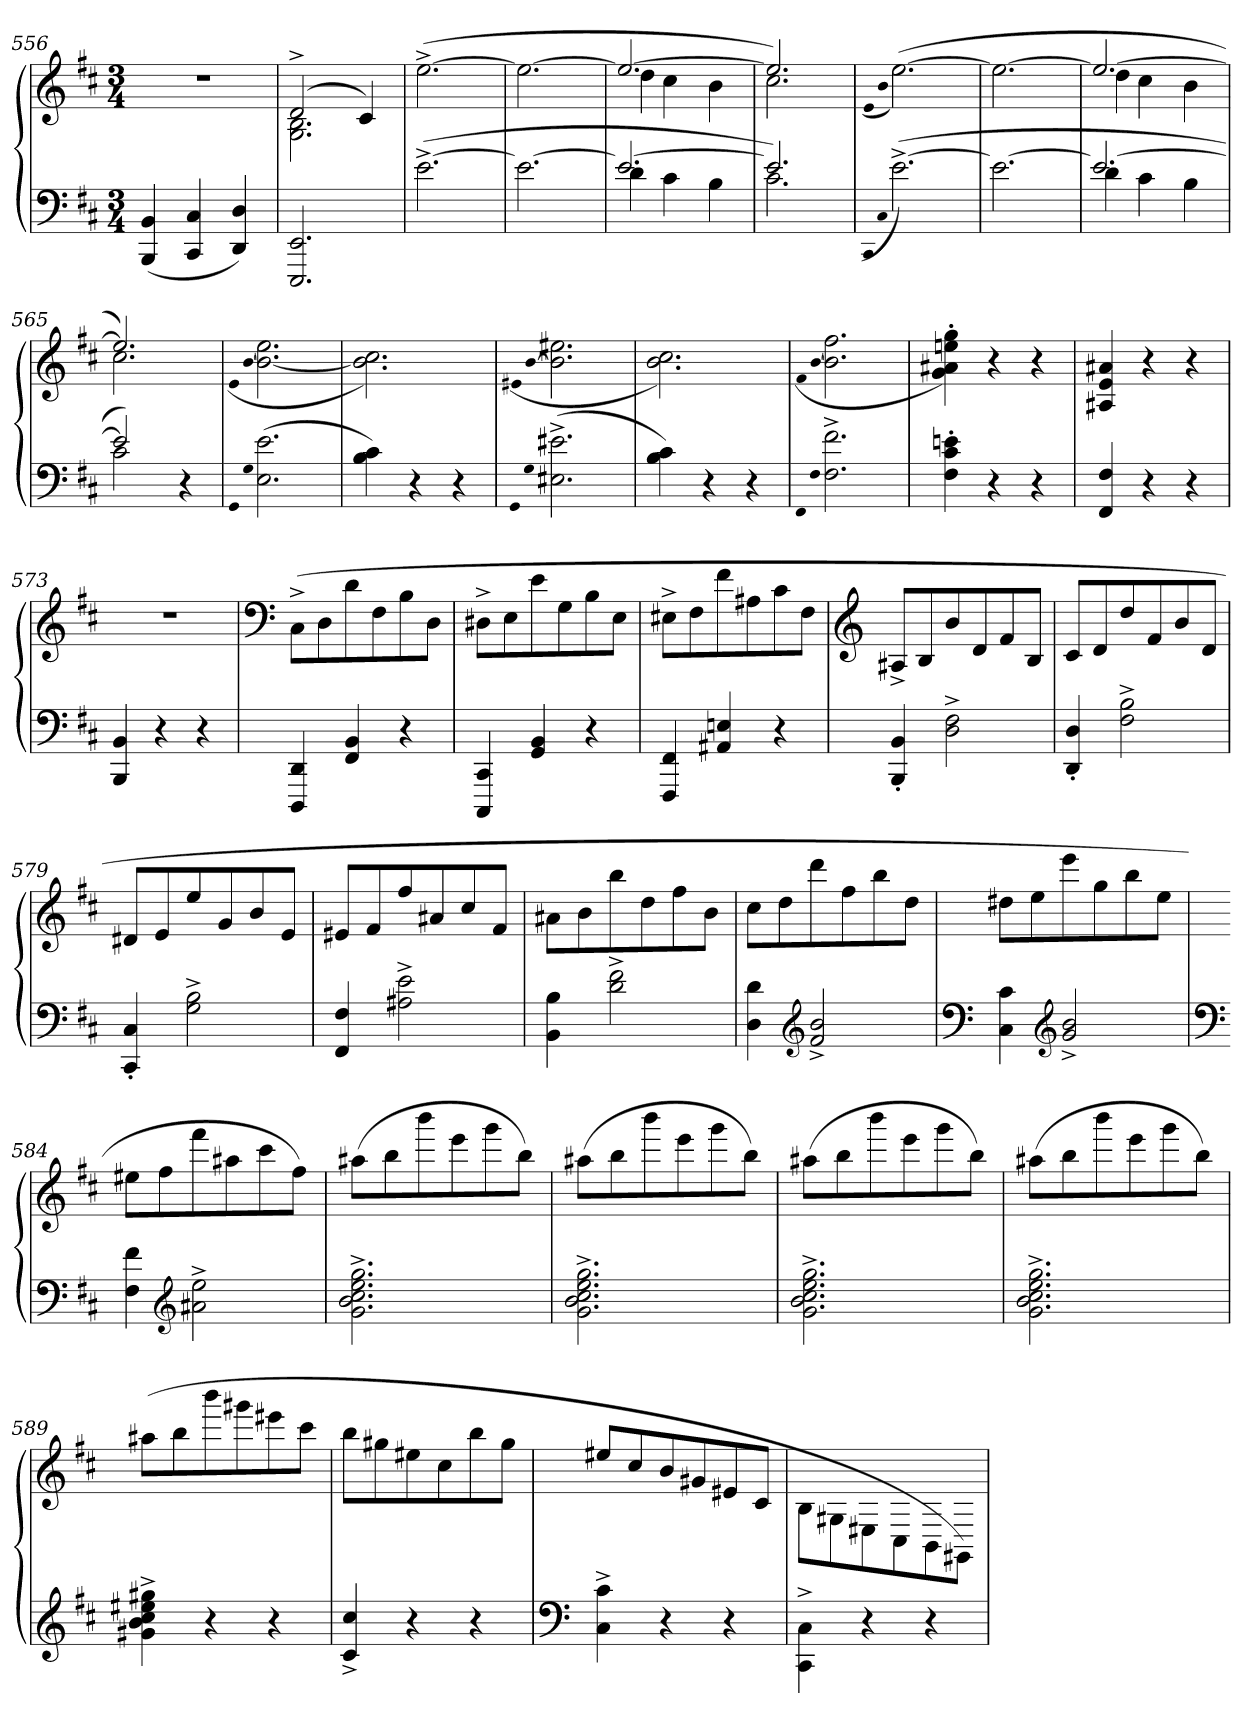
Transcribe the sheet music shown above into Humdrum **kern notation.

**kern	**kern
*part1	*part1
*staff2	*staff1
*clefF4	*clefG2
*k[f#c#]	*k[f#c#]
*M3/4	*M3/4
=556	=556
(4BBB/ 4BB/	2.r
4CC#/ 4C#/	.
4DD/ 4D/)	.
=557	=557
*	*^
2.EEE/ 2.EE/	(2d^/	2.G\ 2.B\
.	4c#/)	.
*	*v	*v
=558	=558
([2.e^\	([2.ee^\
=559	=559
2.e\_	2.ee\_
=560	=560
*^	*^
2.e/_	4d\	2.ee/_	4dd\
.	4c#\	.	4cc#\
.	4B\	.	4b\
=561	=561	=561	=561
2.e/])	2.c#\	2.ee/])	2.cc#\
*v	*v	*	*
*	*v	*v
=562	=562
(qCC#	(qe
qC#	qb
([2.e^\)	([2.ee\)
=563	=563
2.e\_	2.ee\_
=564	=564
*^	*^
2.e/_	4d\	2.ee/_	4dd\
.	4c#\	.	4cc#\
.	4B\	.	4b\
=565	=565	=565	=565
2e/])	2c#\	2.ee/])	2.cc#\
4r	4ryy	.	.
*v	*v	*	*
*	*v	*v
=566	=566
qGG	(qe
qG	[qb
(2.E\ 2.e\	2.b_\ 2.ee\
=567	=567
4B\ 4c#\)	2.b]\ 2.cc#\)
4r	.
4r	.
=568	=568
qGG	(qe#X
qG	[qb
(2.E#X^\ 2.e#X^\	2.b]\ 2.ee#X\
=569	=569
4B\ 4c#\)	2.b\ 2.cc#\)
4r	.
4r	.
=570	=570
qFF#	(qf#
qF#	[qb
2.F#^\ 2.f#^\	2.b]\ 2.ff#\
=571	=571
4F#'\ 4c#'\ 4en'\	4g'\ 4a#X'\ 4een'\ 4gg'\)
4r	4r
4r	4r
=572	=572
4FF#/ 4F#/	4A#X/ 4e/ 4a#X/
4r	4r
4r	4r
=573	=573
4BBB/ 4BB/	2.r
4r	.
4r	.
=574	=574
*	*clefF4
4DDD/ 4DD/	(8C#^\L
.	8D\
4FF#/ 4BB/	8d\
.	8F#\
4r	8B\
.	8D\J
=575	=575
4CCC#/ 4CC#/	8D#X^\L
.	8E\
4GG/ 4BB/	8e\
.	8G\
4r	8B\
.	8E\J
=576	=576
4FFF#/ 4FF#/	8E#X^\L
.	8F#\
4AA#X/ 4En/	8f#\
.	8A#X\
4r	8c#\
.	8F#\J
=577	=577
*	*clefG2
4BBB'/ 4BB'/	8A#X^/L
.	8B/
2D^\ 2F#^\	8b/
.	8d/
.	8f#/
.	8B/J
=578	=578
4DD'/ 4D'/	8c#/L
.	8d/
2F#^\ 2B^\	8dd/
.	8f#/
.	8b/
.	8d/J
=579	=579
4CC#'/ 4C#'/	8d#X/L
.	8e/
2G^\ 2B^\	8ee/
.	8g/
.	8b/
.	8e/J
=580	=580
4FF#/ 4F#/	8e#X/L
.	8f#/
2A#X^\ 2e^\	8ff#/
.	8a#X/
.	8cc#/
.	8f#/J
=581	=581
4BB\ 4B\	8a#X\L
.	8b\
2d^\ 2f#^\	8bb\
.	8dd\
.	8ff#\
.	8b\J
=582	=582
4D\ 4d\	8cc#\L
.	8dd\
*clefG2	*
2f#^/ 2b^/	8ddd\
.	8ff#\
.	8bb\
.	8dd\J
=583	=583
*clefF4	*
4C#\ 4c#\	8dd#X\L
.	8ee\
*clefG2	*
2g^/ 2b^/	8eee\
.	8gg\
.	8bb\
.	8ee\J
=584	=584
*clefF4	*
4F#\ 4f#\	8ee#X\L
.	8ff#\
*clefG2	*
2a#X^\ 2ee^\	8fff#\
.	8aa#X\
.	8ccc#\
.	8ff#\J)
=585	=585
2.g^\ 2.b^\ 2.cc#^\ 2.ee^\ 2.gg^\	(8aa#X\L
.	8bb\
.	8bbb\
.	8eee\
.	8ggg\
.	8bb\J)
=586	=586
2.g^\ 2.b^\ 2.cc#^\ 2.ee^\ 2.gg^\	(8aa#X\L
.	8bb\
.	8bbb\
.	8eee\
.	8ggg\
.	8bb\J)
=587	=587
2.g^\ 2.b^\ 2.cc#^\ 2.ee^\ 2.gg^\	(8aa#X\L
.	8bb\
.	8bbb\
.	8eee\
.	8ggg\
.	8bb\J)
=588	=588
2.g^\ 2.b^\ 2.cc#^\ 2.ee^\ 2.gg^\	(8aa#X\L
.	8bb\
.	8bbb\
.	8eee\
.	8ggg\
.	8bb\J)
=589	=589
4g#X^\ 4b^\ 4cc#^\ 4ee#X^\ 4gg#X^\	(8aa#X\L
.	8bb\
4r	8bbb\
.	8ggg#X\
4r	8eee#X\
.	8ccc#\J
=590	=590
4c#^/ 4cc#^/	8bb\L
.	8gg#X\
4r	8ee#X\
.	8cc#\
4r	8bb\
.	8gg#\J
=591	=591
*clefF4	*
4C#^\ 4c#^\	8ee#X/L
.	8cc#/
4r	8b/
.	8g#X/
4r	8e#X/
.	8c#/J
=592	=592
4CC#^\ 4C#^\	8B\L
.	8G#X\
4r	8E#X\
.	8C#\
4r	8BB\
.	8GG#X\J)
=	=
*-	*-
